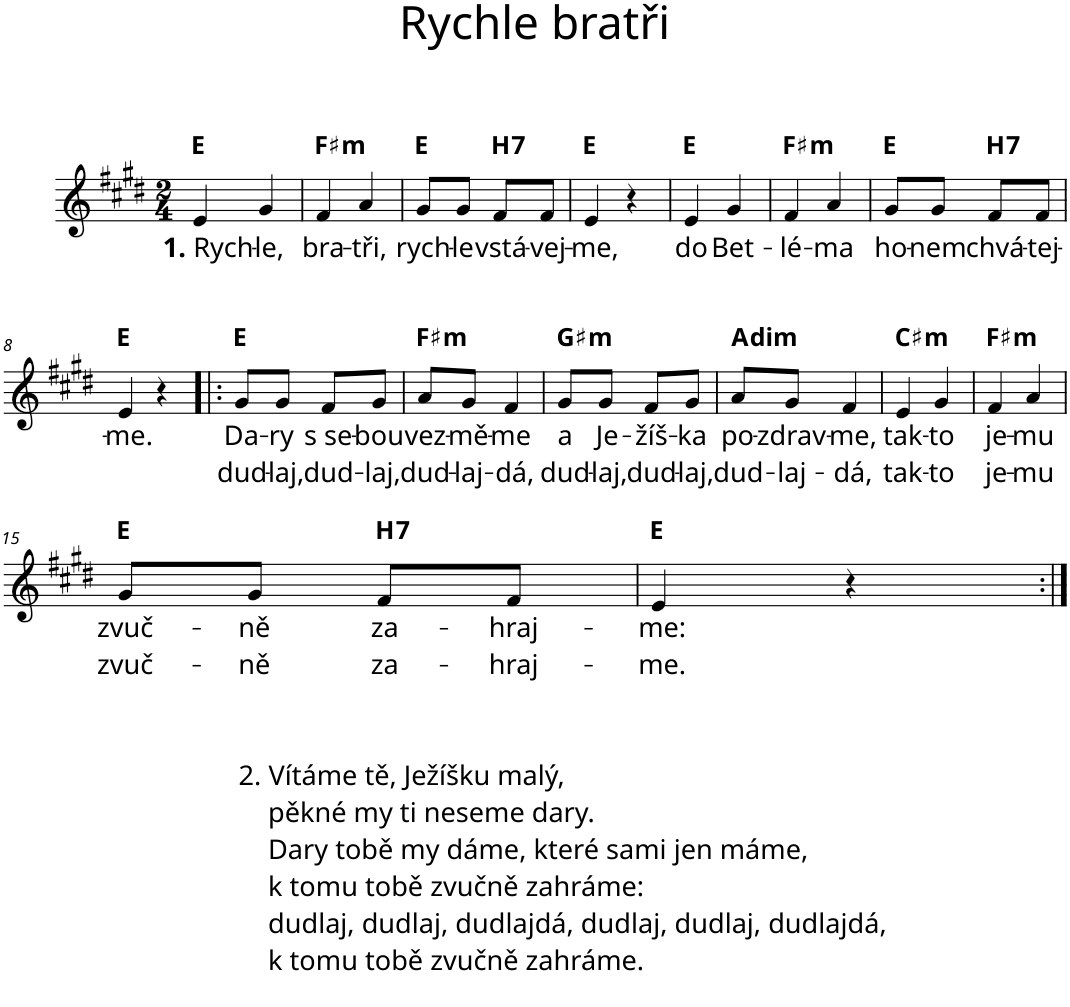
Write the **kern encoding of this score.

**kern	**text	**text	**harte
*part1	*part1	*part1	*part1
*staff1	*staff1	*staff1	*
*I"Piano	*	*	*
*I'Pno.	*	*	*
*clefG2	*	*	*
*k[f#c#g#d#]	*	*	*
*M2/4	*	*	*
=1	=1	=1	=1
!	!LO:LY:b	!	!
4e/	1. Rych	.	E:maj
!	!LO:LY:b	!	!
4g#/	-le,	.	.
=2	=2	=2	=2
!	!LO:LY:b	!	!LO:H:kt=m
4f#/	bra-	.	F#:min
!	!LO:LY:b	!	!
4a/	-tři,	.	.
=3	=3	=3	=3
!	!LO:LY:b	!	!
8g#/L	rych-	.	E:maj
!	!LO:LY:b	!	!
8g#/J	-le	.	.
!	!LO:LY:b	!	!LO:H:kt=7
8f#/L	vstá-	.	B:7
!	!LO:LY:b	!	!
8f#/J	-vej-	.	.
=4	=4	=4	=4
!	!LO:LY:b	!	!
4e/	-me,	.	E:maj
4r	.	.	.
=5	=5	=5	=5
!	!LO:LY:b	!	!
4e/	do	.	E:maj
!	!LO:LY:b	!	!
4g#/	Bet-	.	.
=6	=6	=6	=6
!	!LO:LY:b	!	!LO:H:kt=m
4f#/	-lé-	.	F#:min
!	!LO:LY:b	!	!
4a/	-ma	.	.
=7	=7	=7	=7
!	!LO:LY:b	!	!
8g#/L	ho-	.	E:maj
!	!LO:LY:b	!	!
8g#/J	-nem	.	.
!	!LO:LY:b	!	!LO:H:kt=7
8f#/L	chvá-	.	B:7
!	!LO:LY:b	!	!
8f#/J	-tej-	.	.
!!LO:LB:g=z
=8	=8	=8	=8
!	!LO:LY:b	!	!
4e/	-me.	.	E:maj
4r	.	.	.
=9!|:	=9!|:	=9!|:	=9!|:
!	!LO:LY:b	!LO:LY:b	!
8g#/L	Da-	dud-	E:maj
!	!LO:LY:b	!LO:LY:b	!
8g#/J	-ry	-laj,	.
!	!LO:LY:b	!LO:LY:b	!
8f#/L	s se-	dud-	.
!	!LO:LY:b	!LO:LY:b	!
8g#/J	-bou	-laj,	.
=10	=10	=10	=10
!	!LO:LY:b	!LO:LY:b	!LO:H:kt=m
8a/L	vez-	dud-	F#:min
!	!LO:LY:b	!LO:LY:b	!
8g#/J	-mě-	-laj-	.
!	!LO:LY:b	!LO:LY:b	!
4f#/	-me	-dá,	.
=11	=11	=11	=11
!	!LO:LY:b	!LO:LY:b	!LO:H:kt=m
8g#/L	a	dud-	G#:min
!	!LO:LY:b	!LO:LY:b	!
8g#/J	Je-	-laj,	.
!	!LO:LY:b	!LO:LY:b	!
8f#/L	-žíš-	dud-	.
!	!LO:LY:b	!LO:LY:b	!
8g#/J	-ka	-laj,	.
=12	=12	=12	=12
!	!LO:LY:b	!LO:LY:b	!LO:H:kt=dim
8a/L	po-	dud-	A:dim
!	!LO:LY:b	!LO:LY:b	!
8g#/J	-zdrav-	-laj-	.
!	!LO:LY:b	!LO:LY:b	!
4f#/	-me,	-dá,	.
=13	=13	=13	=13
!	!LO:LY:b	!LO:LY:b	!LO:H:kt=m
4e/	tak-	tak-	C#:min
!	!LO:LY:b	!LO:LY:b	!
4g#/	-to	-to	.
=14	=14	=14	=14
!	!LO:LY:b	!LO:LY:b	!LO:H:kt=m
4f#/	je-	je-	F#:min
!	!LO:LY:b	!LO:LY:b	!
4a/	-mu	-mu	.
!!LO:LB:g=z
=15	=15	=15	=15
!	!LO:LY:b	!LO:LY:b	!
8g#/L	zvuč-	zvuč-	E:maj
!	!LO:LY:b	!LO:LY:b	!
8g#/J	-ně	-ně	.
!	!LO:LY:b	!LO:LY:b	!LO:H:kt=7
8f#/L	za-	za-	B:7
!	!LO:LY:b	!LO:LY:b	!
8f#/J	-hraj-	-hraj-	.
=16	=16	=16	=16
!	!LO:LY:b	!LO:LY:b	!
4e/	-me:	-me.	E:maj
4r	.	.	.
=:|!	=:|!	=:|!	=:|!
*-	*-	*-	*-
